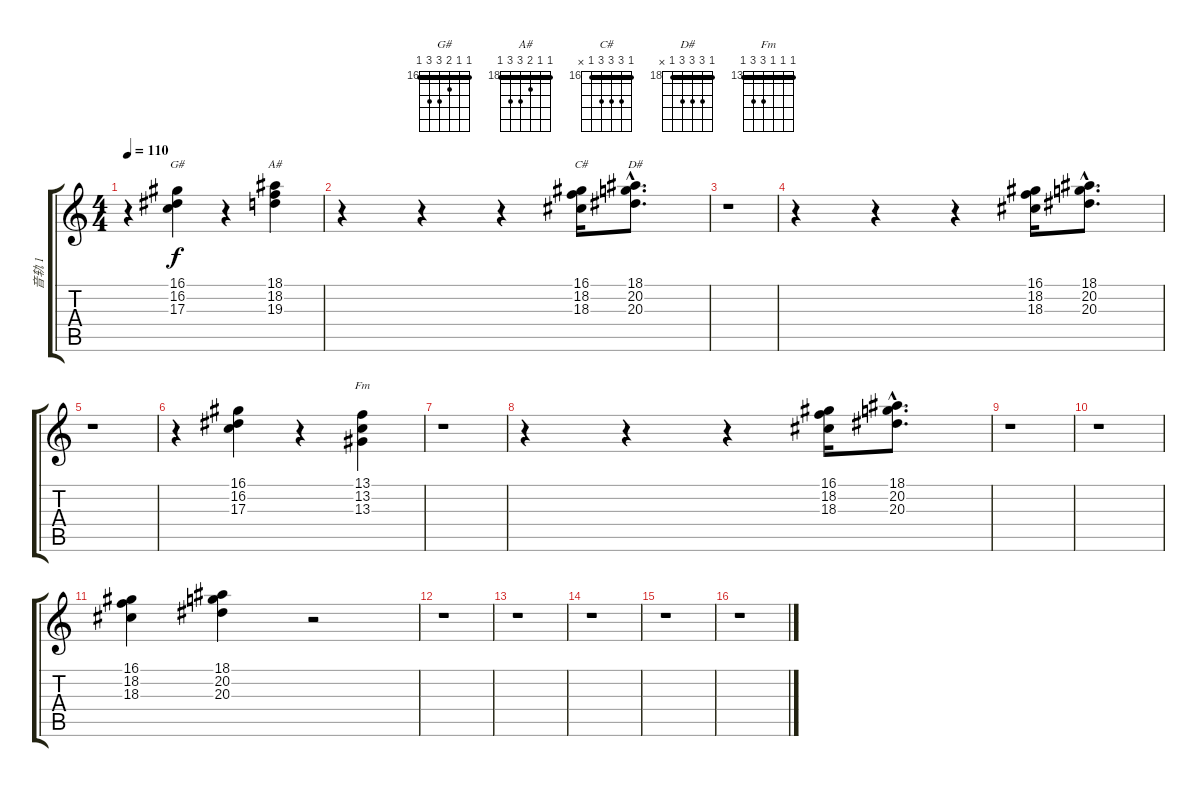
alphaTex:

\track ("音轨 1" "音轨 1") {instrument stringensemble1}
\staff {score tabs}
\tuning (E4 B3 G3 D3 A2 E2) {hide}
\chord ("G#" 16 16 17 18 18 16) {firstfret 16 barre 16}
\chord ("A#" 18 18 19 20 20 18) {firstfret 18 barre 18}
\chord ("C#" 16 18 18 18 16 x) {firstfret 16 barre 16}
\chord ("D#" 18 20 20 20 18 x) {firstfret 18 barre 18}
\chord ("Fm" 13 13 13 15 15 13) {firstfret 13 barre 13}
\ts (4 4)
\tempo 110
\clef g2
\ks c
r.4{dy f} (16.1 16.2 17.3).4{ch "G#"} r.4 (18.1 18.2 19.3).4{ch "A#"} |
r.4 r.4 r.4 (16.1 18.2 18.3).16{ch "C#"} (18.1{hac} 20.2{hac} 20.3{hac}).8{d ch "D#"} |
r.1 |
r.4 r.4 r.4 (16.1 18.2 18.3).16 (18.1{hac} 20.2{hac} 20.3{hac}).8{d} |
r.1 |
r.4 (16.1 16.2 17.3).4 r.4 (13.1 13.2 13.3).4{ch "Fm"} |
r.1 |
r.4 r.4 r.4 (16.1 18.2 18.3).16 (18.1{hac} 20.2{hac} 20.3{hac}).8{d} |
r.1 |
r.1 |
(16.1 18.2 18.3).4 (18.1 20.2 20.3).4 r.2 |
r.1 |
r.1 |
r.1 |
r.1 |
r.1
